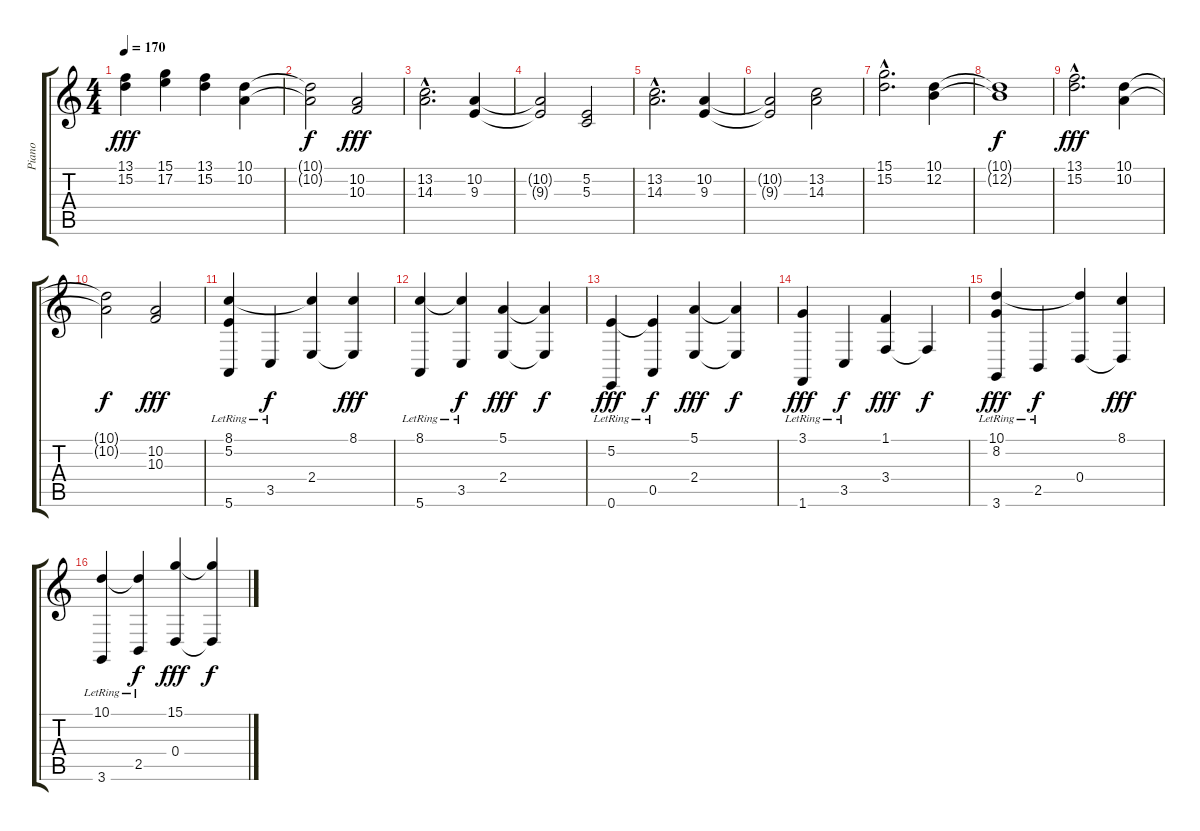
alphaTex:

\track ("Piano" "Piano") {instrument brightacousticpiano}
\staff {score tabs}
\tuning (E4 B3 G3 D3 A2 E2) {hide}
\ts (4 4)
\tempo 170
\clef g2
\ks c
(13.1 15.2).4{dy fff} (15.1 17.2).4 (13.1 15.2).4 (10.1 10.2).4 |
(10.1{t} 10.2{t}).2{dy f} (10.2 10.3).2{dy fff} |
(13.2{hac} 14.3{hac}).2{d} (10.2 9.3).4 |
(10.2{t} 9.3{t}).2 (5.2 5.3).2 |
(13.2{hac} 14.3{hac}).2{d} (10.2 9.3).4 |
(10.2{t} 9.3{t}).2 (13.2 14.3).2 |
(15.1{hac} 15.2{hac}).2{d} (10.1 12.2).4 |
(10.1{t} 12.2{t}).1{dy f} |
(13.1{hac} 15.2{hac}).2{d dy fff} (10.1 10.2).4 |
(10.1{t} 10.2{t}).2{dy f} (10.2 10.3).2{dy fff} |
\section ("" "")
(8.1 5.2{lr} 5.6{lr}).4 3.5{lr}.4{dy f} (8.1{t} 2.4).4 (8.1 2.4{t}).4{dy fff} |
(8.1 5.6{lr}).4 (8.1{t} 3.5{lr}).4{dy f} (5.1 2.4).4{dy fff} (5.1{t} 2.4{t}).4{dy f} |
(5.2 0.6{lr}).4{dy fff} (5.2{t} 0.5{lr}).4{dy f} (5.1 2.4).4{dy fff} (5.1{t} 2.4{t}).4{dy f} |
(3.1 1.6{lr}).4{dy fff} 3.5{lr}.4{dy f} (1.1 3.4).4{dy fff} 3.4{t}.4{dy f} |
(10.1 8.2{lr} 3.6{lr}).4{dy fff} 2.5{lr}.4{dy f} (10.1{t} 0.4).4 (8.1 0.4{t}).4{dy fff} |
(10.1 3.6{lr}).4 (10.1{t} 2.5{lr}).4{dy f} (15.1 0.4).4{dy fff} (15.1{t} 0.4{t}).4{dy f}
